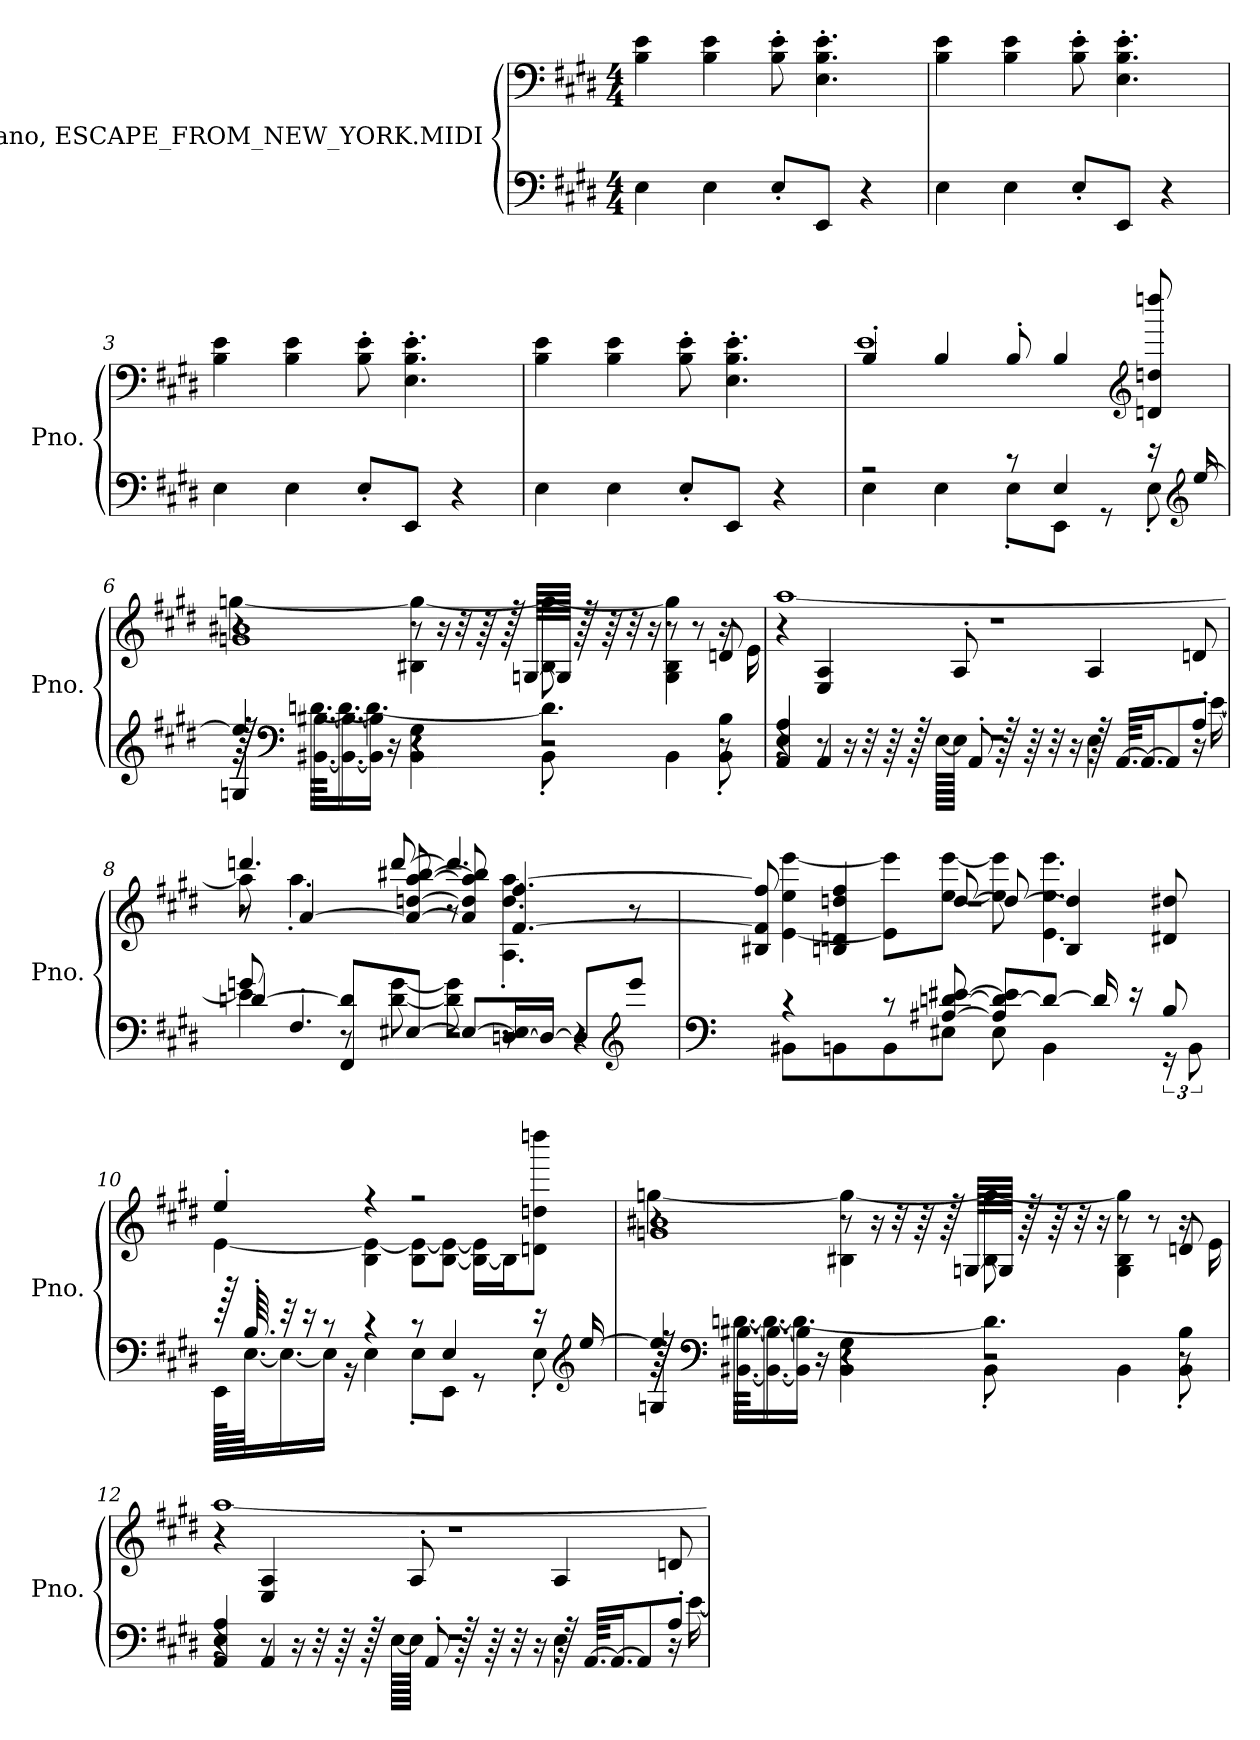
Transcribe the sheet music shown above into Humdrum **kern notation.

**kern	**kern
*part1	*part1
*staff2	*staff1
*I"Piano, ESCAPE_FROM_NEW_YORK.MIDI	*
*I'Pno.	*
*clefF4	*clefF4
*k[f#c#g#d#]	*k[f#c#g#d#]
*M4/4	*M4/4
*MM80	*MM80
=1	=1
4E\	4B\ 4e\
4E\	4B\ 4e\
8E'/L	8B\' 8e\'
8EE/J	4.E\' 4.B\' 4.e\'
4r	.
=2	=2
4E\	4B\ 4e\
4E\	4B\ 4e\
8E'/L	8B\' 8e\'
8EE/J	4.E\' 4.B\' 4.e\'
4r	.
=3	=3
4E\	4B\ 4e\
4E\	4B\ 4e\
8E'/L	8B\' 8e\'
8EE/J	4.E\' 4.B\' 4.e\'
4r	.
=4	=4
4E\	4B\ 4e\
4E\	4B\ 4e\
8E'/L	8B\' 8e\'
8EE/J	4.E\' 4.B\' 4.e\'
4r	.
=5	=5
*^	*^
2r	4E\	4B'/	1e
.	4E\	4B/	.
8r	8E'\L	8B'/	.
4E/	8EE\J	4B/	.
.	8r	.	.
*	*	*clefG2	*
16r	8E'\	8dn/ 8ddn/ 8ddddn/	.
*clefG2	*	*	*
[16ee/	.	.	.
!!LO:LB:g=z
=6	=6	=6	=6
*^	*^	*	*^
4ee/]	128r	4Gn/	128r	1gn 1b#X	[4ggn\	4r
*clefF4	*	*	*	*	*	*
.	[64.dn\KKLL	.	[64.BB#X\ [64.B#X\KKLL	.	.	.
.	16.d\JJ_	.	16.BB#\_ 16.B#\_	.	.	.
.	4.d\_	.	16BB#\] 16B#\]JJ	.	.	.
.	.	.	16r	.	.	.
4r	.	4r	4BB#\ 4G\	.	4B#X\ 4gg\_	8r
.	.	.	.	.	.	16r
.	.	.	.	.	.	32r
.	.	.	.	.	.	64r
.	.	.	.	.	.	128r
.	.	.	.	.	.	[128Gn/LLLLL
2r	4.d\]	2r	8BB#'\	.	8B#\ 8gg\_	128G/JJJJJ]
.	.	.	.	.	.	128r
.	.	.	.	.	.	64r
.	.	.	.	.	.	32r
.	.	.	.	.	.	16r
.	.	.	4BB#\	.	4G\ 4B#\ 4gg\]	8r
.	.	.	.	.	.	8r
.	8r	.	8BB#\' 8B#\'	.	16r	8dn/
.	.	.	.	.	16e\	.
*	*	*v	*v	*	*	*
!!LO:LB:g=z	!!	!!
=7	=7	=7	=7	=7	=7
1r	4r	4AA/ 4E/ 4A/	1r	[1aa	4r
.	8r	4AA/	.	.	4E/ 4A/
.	16r	.	.	.	.
.	32r	.	.	.	.
.	64r	.	.	.	.
.	128r	.	.	.	.
.	[128E\LLLLL	.	.	.	.
.	128E\JJJJJ]	8AA'/	.	.	8A'/
.	128r	.	.	.	.
.	64r	.	.	.	.
.	32r	.	.	.	.
.	16r	.	.	.	.
.	4E\	128r	.	.	4A/
.	.	[64.AA/KKLL	.	.	.
.	.	16.AA/J_	.	.	.
.	.	8AA/]	.	.	.
.	16r	8A'/J	.	.	8dn/
.	[16e\	.	.	.	.
=8	=8	=8	=8	=8	=8
8gn/	4e\]	[4dn/	4.dddn/	8aa\]	8r
4.F#'/	.	.	.	4.aa'\	[4a/
.	8r	8FF#/ 8d/]L	.	.	.
.	[8d\ [8g\	[8E#X/J	[8ddd/	.	8a/_ [8ddn/ [8aa/ [8bb#X/
2r	8d\] 8g\]	8E#/L_	4.ddd/]	8r	8a/] 8dd/] 8aa/] 8bb#/]
.	8r	[16Dn/ 16E#/]L	.	4.A\' 4.dd\' 4.aa\'	[4.f#/ [4.ff#/
.	.	16D/JJ_	.	.	.
.	4r	8D/L]	.	.	.
*clefG2	*	*	*	*	*
.	.	8eee/J	8r	.	.
*v	*v	*v	*	*	*
!!LO:LB:g=z	!!	!!
=9	=9	=9	=9
*clefF4	*	*	*
*^	*	*	*
4r	8BB#X\L	1r	[4e\ 4ee\ [4eee\	8B#X/ 8f#/] 8ff#/]
.	8BBn\	.	.	4Bn/ 4dn/ 4ddn/ 4ff#/
8r	8BB\	.	8e\] 8eee\]L	.
[8A#X/ [8dn/ [8e#X/	8E#X\J	.	[8ee\ [8eee\J	[8dd/
8A#/] 8d/_ 8e#/]L	8E#\	.	8ee\] 8eee\]	8dd/_
8d/J_	4BB\	.	4.e\ 4.ee\ 4.eee\	4B/ 4dd/]
16d/]	.	.	.	.
16r	.	.	.	.
8B/	24r	.	.	8d#X/ 8dd#X/
.	12BB\	.	.	.
*	*	*	*v	*v
=10	=10	=10	=10
128r	128EE\KLLLL	4ee'/	[4e\
64.B'/	[64.E\JJ	.	.
32r	16.E\_	.	.
16r	.	.	.
8r	16E\JJ]	.	.
.	16r	.	.
4r	4E\	4r	4B\ 4e\_
8r	8E'\L	2r	8B\ 8e\_L
4E/	8EE\J	.	[8B\ 8e\_J
.	8r	.	16B\_ 16e\]LL
.	.	.	16B\J]
16r	8E'\	.	8dn\ 8ddn\ 8ddddn\J
*clefG2	*	*	*
[16ee/	.	.	.
!!LO:LB:g=z
=11	=11	=11	=11
*^	*^	*	*^
4ee/]	128r	4Gn/	128r	1gn 1b#X	[4ggn\	4r
*clefF4	*	*	*	*	*	*
.	[64.dn\KKLL	.	[64.BB#X\ [64.B#X\KKLL	.	.	.
.	16.d\JJ_	.	16.BB#\_ 16.B#\_	.	.	.
.	4.d\_	.	16BB#\] 16B#\]JJ	.	.	.
.	.	.	16r	.	.	.
4r	.	4r	4BB#\ 4G\	.	4B#X\ 4gg\_	8r
.	.	.	.	.	.	16r
.	.	.	.	.	.	32r
.	.	.	.	.	.	64r
.	.	.	.	.	.	128r
.	.	.	.	.	.	[128Gn/LLLLL
2r	4.d\]	2r	8BB#'\	.	8B#\ 8gg\_	128G/JJJJJ]
.	.	.	.	.	.	128r
.	.	.	.	.	.	64r
.	.	.	.	.	.	32r
.	.	.	.	.	.	16r
.	.	.	4BB#\	.	4G\ 4B#\ 4gg\]	8r
.	.	.	.	.	.	8r
.	8r	.	8BB#\' 8B#\'	.	16r	8dn/
.	.	.	.	.	16e\	.
*	*	*v	*v	*	*	*
!!LO:LB:g=z	!!	!!
=12	=12	=12	=12	=12	=12
1r	4r	4AA/ 4E/ 4A/	1r	[1aa	4r
.	8r	4AA/	.	.	4E/ 4A/
.	16r	.	.	.	.
.	32r	.	.	.	.
.	64r	.	.	.	.
.	128r	.	.	.	.
.	[128E\LLLLL	.	.	.	.
.	128E\JJJJJ]	8AA'/	.	.	8A'/
.	128r	.	.	.	.
.	64r	.	.	.	.
.	32r	.	.	.	.
.	16r	.	.	.	.
.	4E\	128r	.	.	4A/
.	.	[64.AA/KKLL	.	.	.
.	.	16.AA/J_	.	.	.
.	.	8AA/]	.	.	.
.	16r	8A'/J	.	.	8dn/
.	[16e\	.	.	.	.
*v	*v	*v	*	*	*
*	*v	*v	*v
=	=
*-	*-
